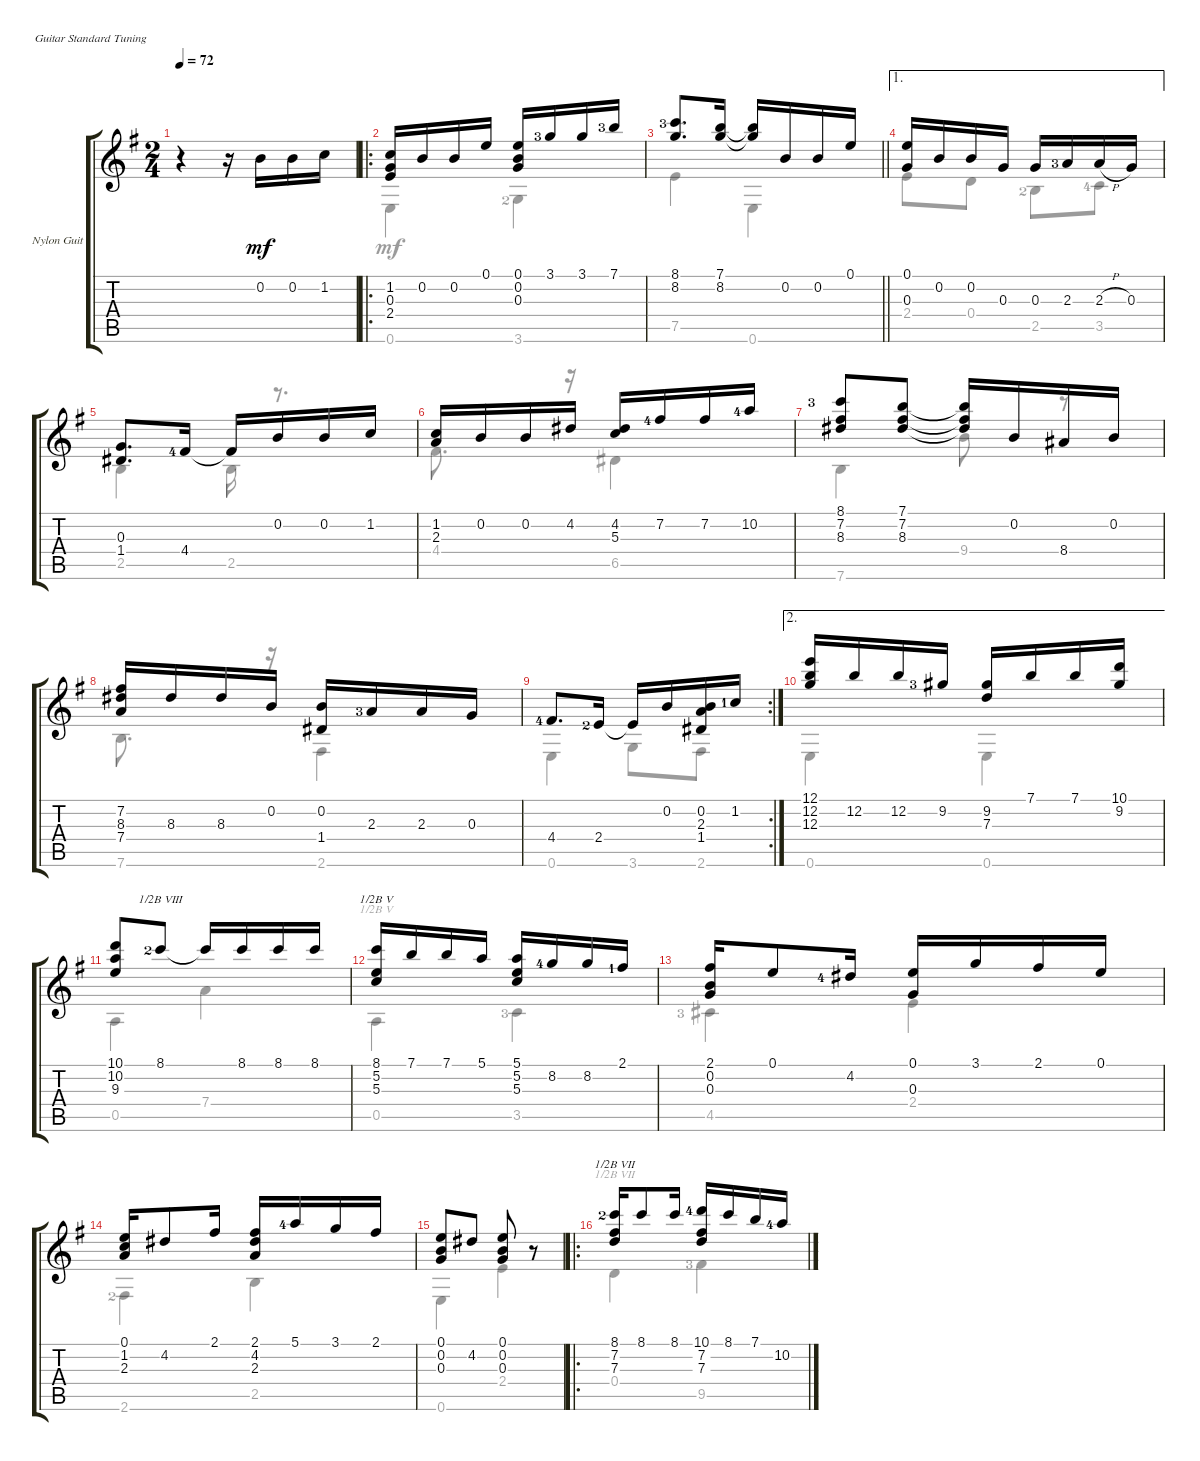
\defaultSystemsLayout 4
\bracketExtendMode groupsimilarinstruments
\firstSystemTrackNameOrientation horizontal
\otherSystemsTrackNameOrientation horizontal
\track ("Nylon Guitar" "Nylon Guit") {instrument acousticguitarsteel}
\staff {score tabs}
\tuning (E4 B3 G3 D3 A2 E2)
\voice
\ts (2 4)
\tempo 72
\clef g2
\ks eminor
r.4{dy mf instrument acousticguitarsteel} r.16 0.2.16 0.2.16 1.2.16 |
\ro
(1.2 0.3 2.4).16 0.2.16 0.2.16 0.1.16 (0.1 0.2 0.3).16 3.1{lf 4}.16 3.1.16 7.1{lf 4}.16 |
\barLineRight lightlight
(8.1{lf 4} 8.2).8{d} (7.1 8.2).16 (8.2{t} 7.1{t}).16 0.2.16 0.2.16 0.1.16 |
\ae 1
(0.1 0.3).16 0.2.16 0.2.16 0.3.16 0.3.16 2.3{lf 4}.16 2.3{h}.16 0.3.16 |
(0.3 1.4).8{d} 4.4{lf 5}.16 4.4{t}.16 0.2.16 0.2.16 1.2.16 |
(1.2 2.3).16 0.2.16 0.2.16 4.2.16 (4.2 5.3).16 7.2{lf 5}.16 7.2.16 10.2{lf 5}.16 |
(8.1{lf 4} 7.2 8.3).8 (8.3 7.2 7.1).8 (7.1{t} 7.2{t} 8.3{t}).16 0.2.16 8.4.16 0.2.16 |
(7.2 8.3 7.4).16 8.3.16 8.3.16 0.2.16 (0.2 1.4).16 2.3{lf 4}.16 2.3.16 0.3.16 |
\rc 2
4.4{lf 5}.8{d} 2.4{lf 3}.16 2.4{t}.16 0.2.16 (0.2 2.3 1.4).16 1.2{lf 2}.16 |
\ae 2
(12.1 12.2 12.3).16 12.2.16 12.2.16 9.2{lf 4}.16 (9.2 7.3).16 7.1.16 7.1.16 (10.1 9.2).16 |
(10.1 10.2 9.3).8 8.1{lf 3}.8{barre (8 half)} 8.1{t}.16 8.1.16 8.1.16 8.1.16 |
(8.1 5.2 5.3).16{barre (5 half)} 7.1.16 7.1.16 5.1.16 (5.1 5.2 5.3).16 8.2{lf 5}.16 8.2.16 2.1{lf 2}.16 |
(2.1 0.2 0.3).16 0.1.8 4.2{lf 5}.16 (0.1 0.3).16 3.1.16 2.1.16 0.1.16 |
(0.1 1.2 2.3).16 4.2.8 2.1.16 (2.1 4.2 2.3).16 5.1{lf 5}.16 3.1.16 2.1.16 |
(0.1 0.2 0.3).8 4.2.8 (0.1 0.2 0.3).8 r.8 |
\ro
(8.1{lf 3} 7.2 7.3).16{barre (7 half)} 8.1.8 8.1.16 (10.1{lf 5} 7.2 7.3).16 8.1.16 7.1.16 10.2{lf 5}.16
\voice
\clef g2
\ottava regular
\simile none
\ks eminor
|
0.6.4 3.6{lf 3}.4 |
\barLineRight lightlight
7.5.4 0.6.4 |
2.4.8 0.4.8 2.5{lf 3}.8 3.5{lf 5}.8 |
2.5.4 2.5.16 r.8{d} |
4.4.8{d} r.16 6.5.4 |
7.6.4 9.4.8 r.8 |
7.6.8{d} r.16 2.6.4 |
0.6.4 3.6.8 2.6.8 |
0.6.4 0.6.4 |
0.5.4 7.4.4 |
0.5.4{barre (5 half)} 3.5{lf 4}.4 |
4.5{lf 4}.4 2.4.4 |
2.6{lf 3}.4 2.5.4 |
0.6.4 2.4.4 |
0.4.4{barre (7 half)} 9.5{lf 4}.4
